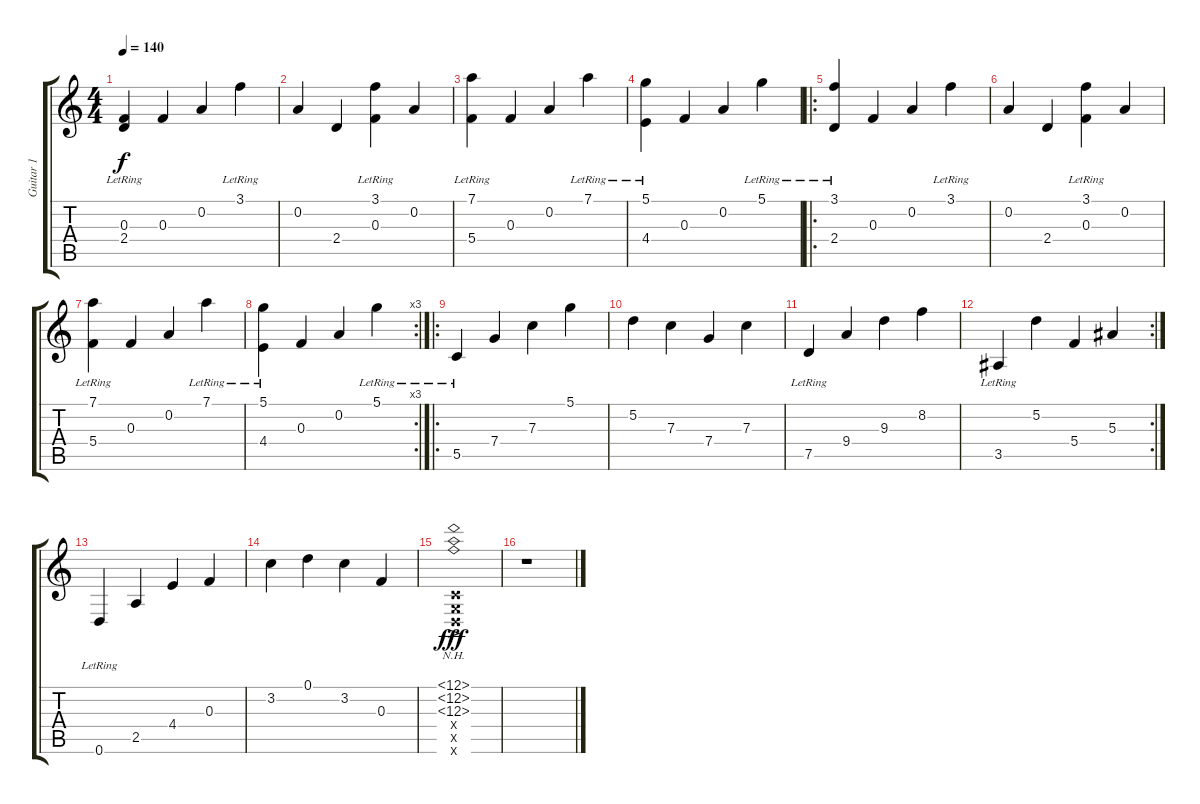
\track ("Guitar 1" "Guitar 1") {instrument distortionguitar}
\staff {score tabs}
\tuning (D4 A3 F3 C3 G2 D2) {hide}
\ts (4 4)
\tempo 140
\tempo 160
\tempo 140
\clef g2
\ks c
(0.3 2.4{lr}).4{dy f instrument acousticguitarsteel} 0.3.4 0.2.4 3.1{lr}.4 |
0.2.4 2.4.4 (3.1{lr} 0.3).4 0.2.4 |
(7.1{lr} 5.4{lr}).4 0.3.4 0.2.4 7.1{lr}.4 |
(5.1{lr} 4.4{lr}).4 0.3.4 0.2.4 5.1{lr}.4 |
\ro
(3.1{lr} 2.4{lr}).4 0.3.4 0.2.4 3.1{lr}.4 |
0.2.4 2.4.4 (3.1{lr} 0.3).4 0.2.4 |
(7.1{lr} 5.4{lr}).4 0.3.4 0.2.4 7.1{lr}.4 |
\rc 3
(5.1{lr} 4.4{lr}).4 0.3.4 0.2.4 5.1{lr}.4 |
\ro
5.5{lr}.4 7.4.4 7.3.4 5.1.4 |
5.2.4 7.3.4 7.4.4 7.3.4 |
7.5{lr}.4 9.4.4 9.3.4 8.2.4 |
\rc 2
3.5{lr}.4 5.2.4 5.4.4 5.3.4 |
0.6{lr}.4 2.5.4 4.4.4 0.3.4 |
3.2.4 0.1.4 3.2.4 0.3.4 |
(12.1{nh} 12.2{nh} 12.3{nh ac} 0.4{x} 0.5{x} 0.6{x}).1{dy fff} |
r.1
